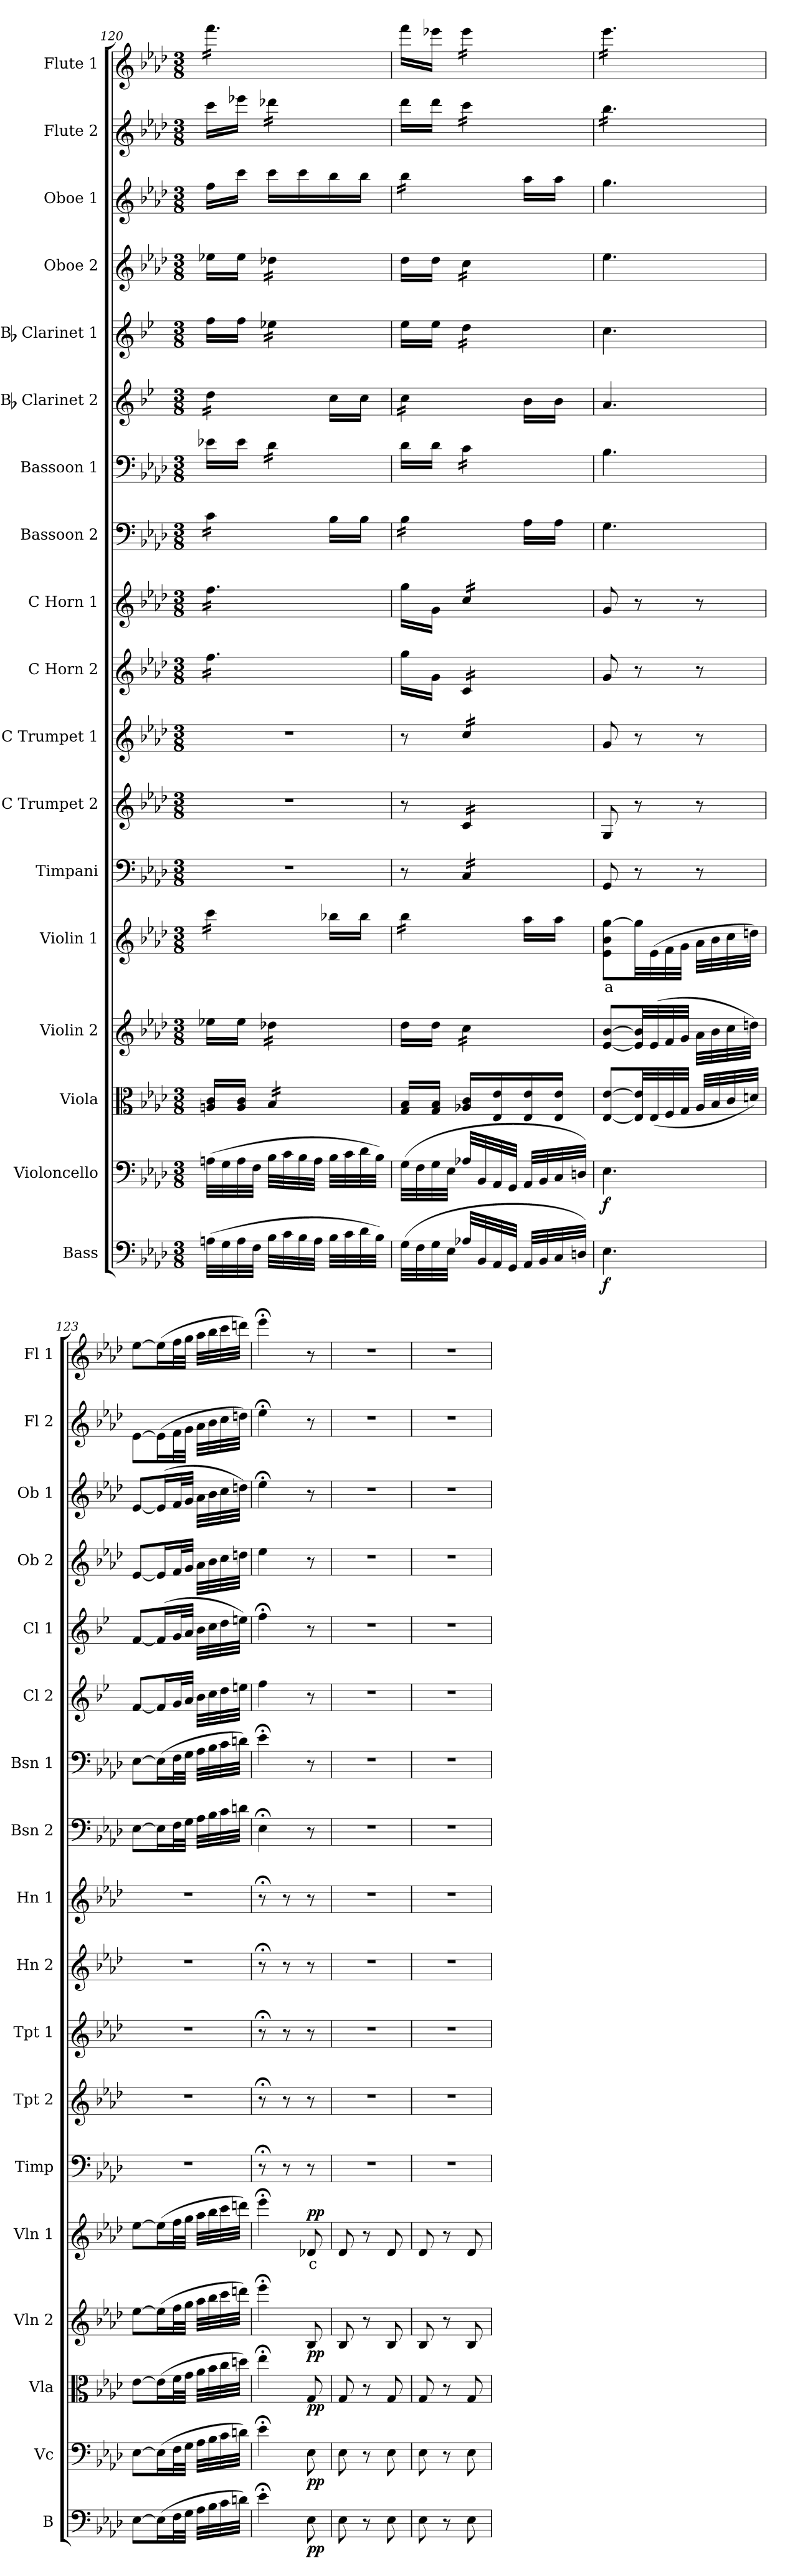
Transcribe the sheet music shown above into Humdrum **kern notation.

**kern	**dynam	**kern	**dynam	**kern	**dynam	**kern	**dynam	**kern	**text	**dynam	**kern	**kern	**kern	**kern	**kern	**kern	**kern	**kern	**kern	**kern	**kern	**kern	**kern
*part18	*part18	*part17	*part17	*part16	*part16	*part15	*part15	*part14	*part14	*part14	*part13	*part12	*part11	*part10	*part9	*part8	*part7	*part6	*part5	*part4	*part3	*part2	*part1
*staff18	*staff18	*staff17	*staff17	*staff16	*staff16	*staff15	*staff15	*staff14	*staff14	*staff14	*staff13	*staff12	*staff11	*staff10	*staff9	*staff8	*staff7	*staff6	*staff5	*staff4	*staff3	*staff2	*staff1
*I"Bass	*	*I"Violoncello	*	*I"Viola	*	*I"Violin 2	*	*I"Violin 1	*	*	*I"Timpani	*I"C Trumpet 2	*I"C Trumpet 1	*I"C Horn 2	*I"C Horn 1	*I"Bassoon 2	*I"Bassoon 1	*I"Bb Clarinet 2	*I"Bb Clarinet 1	*I"Oboe 2	*I"Oboe 1	*I"Flute 2	*I"Flute 1
*I'B	*	*I'Vc	*	*I'Vla	*	*I'Vln 2	*	*I'Vln 1	*	*	*I'Timp	*I'Tpt 2	*I'Tpt 1	*I'Hn 2	*I'Hn 1	*I'Bsn 2	*I'Bsn 1	*I'Cl 2	*I'Cl 1	*I'Ob 2	*I'Ob 1	*I'Fl 2	*I'Fl 1
!!LO:PB:g=z
*clefF4	*	*clefF4	*	*clefC3	*	*clefG2	*	*clefG2	*	*	*clefF4	*clefG2	*clefG2	*clefG2	*clefG2	*clefF4	*clefF4	*clefG2	*clefG2	*clefG2	*clefG2	*clefG2	*clefG2
*ITrd7c12	*	*	*	*	*	*	*	*	*	*	*	*	*	*ITrd7c12	*ITrd7c12	*	*	*ITrd1c2	*ITrd1c2	*	*	*	*
*k[b-e-a-d-]	*	*k[b-e-a-d-]	*	*k[b-e-a-d-]	*	*k[b-e-a-d-]	*	*k[b-e-a-d-]	*	*	*k[b-e-a-d-]	*k[b-e-a-d-]	*k[b-e-a-d-]	*k[b-e-a-d-]	*k[b-e-a-d-]	*k[b-e-a-d-]	*k[b-e-a-d-]	*k[b-e-a-d-]	*k[b-e-a-d-]	*k[b-e-a-d-]	*k[b-e-a-d-]	*k[b-e-a-d-]	*k[b-e-a-d-]
*M3/8	*	*M3/8	*	*M3/8	*	*M3/8	*	*M3/8	*	*	*M3/8	*M3/8	*M3/8	*M3/8	*M3/8	*M3/8	*M3/8	*M3/8	*M3/8	*M3/8	*M3/8	*M3/8	*M3/8
=120	=120	=120	=120	=120	=120	=120	=120	=120	=120	=120	=120	=120	=120	=120	=120	=120	=120	=120	=120	=120	=120	=120	=120
*	*	*	*	*	*	*	*	*tremolo	*	*	*	*	*	*	*	*	*	*	*	*	*	*	*
*	*	*	*	*	*	*	*	*	*	*	*	*	*	*tremolo	*	*	*	*	*	*	*	*	*
*	*	*	*	*	*	*	*	*	*	*	*	*	*	*	*tremolo	*	*	*	*	*	*	*	*
*	*	*	*	*	*	*	*	*	*	*	*	*	*	*	*	*tremolo	*	*	*	*	*	*	*
*	*	*	*	*	*	*	*	*	*	*	*	*	*	*	*	*	*	*tremolo	*	*	*	*	*
*	*	*	*	*	*	*	*	*	*	*	*	*	*	*	*	*	*	*	*	*	*	*	*tremolo
(32AAn\LLL	.	(32An\LLL	.	16An/ 16c/LL	.	16ee-X\LL	.	16ccc\LL	.	.	4.r	4.r	4.r	16f\LL	16f\LL	16c\LL	16e-X\LL	16cc\LL	16ee-\LL	16ee-X\LL	16ff\LL	16ccc\LL	16fff\LL
32GG\	.	32G\	.	.	.	.	.	.	.	.	.	.	.	.	.	.	.	.	.	.	.	.	.
32AA\	.	32A\	.	16A/ 16c/JJ	.	16ee-\JJ	.	16ccc\	.	.	.	.	.	16f\	16f\	16c\	16e-\JJ	16cc\	16ee-\JJ	16ee-\JJ	16ccc\JJ	16eee-X\JJ	16fff\
32FF\JJJ	.	32F\JJJ	.	.	.	.	.	.	.	.	.	.	.	.	.	.	.	.	.	.	.	.	.
*	*	*	*	*tremolo	*	*	*	*	*	*	*	*	*	*	*	*	*	*	*	*	*	*	*
*	*	*	*	*	*	*tremolo	*	*	*	*	*	*	*	*	*	*	*	*	*	*	*	*	*
*	*	*	*	*	*	*	*	*	*	*	*	*	*	*	*	*	*tremolo	*	*	*	*	*	*
*	*	*	*	*	*	*	*	*	*	*	*	*	*	*	*	*	*	*	*tremolo	*	*	*	*
*	*	*	*	*	*	*	*	*	*	*	*	*	*	*	*	*	*	*	*	*tremolo	*	*	*
*	*	*	*	*	*	*	*	*	*	*	*	*	*	*	*	*	*	*	*	*	*	*tremolo	*
32BB-\LLL	.	32B-\LLL	.	16B-/LL	.	16dd-X\LL	.	16ccc\	.	.	.	.	.	16f\	16f\	16c\	16d-\LL	16cc\	16dd-X\LL	16dd-X\LL	16ccc\LL	16ddd-X\LL	16fff\
32C\	.	32c\	.	.	.	.	.	.	.	.	.	.	.	.	.	.	.	.	.	.	.	.	.
32BB-\	.	32B-\	.	16B-/	.	16dd-X\	.	16ccc\JJ	.	.	.	.	.	16f\	16f\	16c\JJ	16d-\	16cc\JJ	16dd-X\	16dd-X\	16ccc\	16ddd-X\	16fff\
*	*	*	*	*	*	*	*	*	*	*	*	*	*	*	*	*	*	*Xtremolo	*	*	*	*	*
*	*	*	*	*	*	*	*	*	*	*	*	*	*	*	*	*Xtremolo	*	*	*	*	*	*	*
*	*	*	*	*	*	*	*	*Xtremolo	*	*	*	*	*	*	*	*	*	*	*	*	*	*	*
32AA\JJJ	.	32A\JJJ	.	.	.	.	.	.	.	.	.	.	.	.	.	.	.	.	.	.	.	.	.
32BB-\LLL	.	32B-\LLL	.	16B-/	.	16dd-X\	.	16bb-X\LL	.	.	.	.	.	16f\	16f\	16B-\LL	16d-\	16b-\LL	16dd-X\	16dd-X\	16bb-\	16ddd-X\	16fff\
32C\	.	32c\	.	.	.	.	.	.	.	.	.	.	.	.	.	.	.	.	.	.	.	.	.
32D-\	.	32d-\	.	16B-/JJ	.	16dd-X\JJ	.	16bb-\JJ	.	.	.	.	.	16f\JJ	16f\JJ	16B-\JJ	16d-\JJ	16b-\JJ	16dd-X\JJ	16dd-X\JJ	16bb-\JJ	16ddd-X\JJ	16fff\JJ
*	*	*	*	*	*	*	*	*	*	*	*	*	*	*	*	*	*	*	*	*	*	*	*Xtremolo
*	*	*	*	*	*	*	*	*	*	*	*	*	*	*	*	*	*	*	*	*	*	*Xtremolo	*
*	*	*	*	*	*	*	*	*	*	*	*	*	*	*	*	*	*	*	*	*Xtremolo	*	*	*
*	*	*	*	*	*	*	*	*	*	*	*	*	*	*	*	*	*	*	*Xtremolo	*	*	*	*
*	*	*	*	*	*	*	*	*	*	*	*	*	*	*	*	*	*Xtremolo	*	*	*	*	*	*
*	*	*	*	*	*	*	*	*	*	*	*	*	*	*	*Xtremolo	*	*	*	*	*	*	*	*
*	*	*	*	*	*	*	*	*	*	*	*	*	*	*Xtremolo	*	*	*	*	*	*	*	*	*
*	*	*	*	*	*	*Xtremolo	*	*	*	*	*	*	*	*	*	*	*	*	*	*	*	*	*
*	*	*	*	*Xtremolo	*	*	*	*	*	*	*	*	*	*	*	*	*	*	*	*	*	*	*
32BB-\JJJ)	.	32B-\JJJ)	.	.	.	.	.	.	.	.	.	.	.	.	.	.	.	.	.	.	.	.	.
=121	=121	=121	=121	=121	=121	=121	=121	=121	=121	=121	=121	=121	=121	=121	=121	=121	=121	=121	=121	=121	=121	=121	=121
*	*	*	*	*	*	*	*	*tremolo	*	*	*	*	*	*	*	*	*	*	*	*	*	*	*
*	*	*	*	*	*	*	*	*	*	*	*	*	*	*	*	*tremolo	*	*	*	*	*	*	*
*	*	*	*	*	*	*	*	*	*	*	*	*	*	*	*	*	*	*tremolo	*	*	*	*	*
*	*	*	*	*	*	*	*	*	*	*	*	*	*	*	*	*	*	*	*	*	*tremolo	*	*
(32GG\LLL	.	(32G\LLL	.	16G/ 16B-/LL	.	16dd-\LL	.	16bb-\LL	.	.	8r	8r	8r	16g\LL	16g\LL	16B-\LL	16d-\LL	16b-\LL	16dd-\LL	16dd-\LL	16bb-\LL	16ddd-\LL	16fff\LL
32FF\	.	32F\	.	.	.	.	.	.	.	.	.	.	.	.	.	.	.	.	.	.	.	.	.
32GG\	.	32G\	.	16G/ 16B-/JJ	.	16dd-\JJ	.	16bb-\	.	.	.	.	.	16G\JJ	16G\JJ	16B-\	16d-\JJ	16b-\	16dd-\JJ	16dd-\JJ	16bb-\	16ddd-\JJ	16eee-X\JJ
32EE-\JJJ	.	32E-\JJJ	.	.	.	.	.	.	.	.	.	.	.	.	.	.	.	.	.	.	.	.	.
*	*	*	*	*	*	*tremolo	*	*	*	*	*	*	*	*	*	*	*	*	*	*	*	*	*
*	*	*	*	*	*	*	*	*	*	*	*tremolo	*	*	*	*	*	*	*	*	*	*	*	*
*	*	*	*	*	*	*	*	*	*	*	*	*tremolo	*	*	*	*	*	*	*	*	*	*	*
*	*	*	*	*	*	*	*	*	*	*	*	*	*tremolo	*	*	*	*	*	*	*	*	*	*
*	*	*	*	*	*	*	*	*	*	*	*	*	*	*tremolo	*	*	*	*	*	*	*	*	*
*	*	*	*	*	*	*	*	*	*	*	*	*	*	*	*tremolo	*	*	*	*	*	*	*	*
*	*	*	*	*	*	*	*	*	*	*	*	*	*	*	*	*	*tremolo	*	*	*	*	*	*
*	*	*	*	*	*	*	*	*	*	*	*	*	*	*	*	*	*	*	*tremolo	*	*	*	*
*	*	*	*	*	*	*	*	*	*	*	*	*	*	*	*	*	*	*	*	*tremolo	*	*	*
*	*	*	*	*	*	*	*	*	*	*	*	*	*	*	*	*	*	*	*	*	*	*tremolo	*
*	*	*	*	*	*	*	*	*	*	*	*	*	*	*	*	*	*	*	*	*	*	*	*tremolo
32AA-X/LLL	.	32A-X/LLL	.	16A-X/ 16c/LL	.	16cc\LL	.	16bb-\	.	.	16C/LL	16c/LL	16cc/LL	16C/LL	16c/LL	16B-\	16c\LL	16b-\	16cc\LL	16cc\LL	16bb-\	16ccc\LL	16eee-\LL
32BBB-/	.	32BB-/	.	.	.	.	.	.	.	.	.	.	.	.	.	.	.	.	.	.	.	.	.
32AAA-/	.	32AA-/	.	16E-/ 16e-/	.	16cc\	.	16bb-\JJ	.	.	16C/	16c/	16cc/	16C/	16c/	16B-\JJ	16c\	16b-\JJ	16cc\	16cc\	16bb-\JJ	16ccc\	16eee-\
*	*	*	*	*	*	*	*	*	*	*	*	*	*	*	*	*	*	*	*	*	*Xtremolo	*	*
*	*	*	*	*	*	*	*	*	*	*	*	*	*	*	*	*	*	*Xtremolo	*	*	*	*	*
*	*	*	*	*	*	*	*	*	*	*	*	*	*	*	*	*Xtremolo	*	*	*	*	*	*	*
*	*	*	*	*	*	*	*	*Xtremolo	*	*	*	*	*	*	*	*	*	*	*	*	*	*	*
32GGG/JJJ	.	32GG/JJJ	.	.	.	.	.	.	.	.	.	.	.	.	.	.	.	.	.	.	.	.	.
32AAA-/LLL	.	32AA-/LLL	.	16E-/ 16e-/	.	16cc\	.	16aa-\LL	.	.	16C/	16c/	16cc/	16C/	16c/	16A-\LL	16c\	16a-\LL	16cc\	16cc\	16aa-\LL	16ccc\	16eee-\
32BBB-/	.	32BB-/	.	.	.	.	.	.	.	.	.	.	.	.	.	.	.	.	.	.	.	.	.
32CC/	.	32C/	.	16E-/ 16e-/JJ	.	16cc\JJ	.	16aa-\JJ	.	.	16C/JJ	16c/JJ	16cc/JJ	16C/JJ	16c/JJ	16A-\JJ	16c\JJ	16a-\JJ	16cc\JJ	16cc\JJ	16aa-\JJ	16ccc\JJ	16eee-\JJ
*	*	*	*	*	*	*	*	*	*	*	*	*	*	*	*	*	*	*	*	*Xtremolo	*	*	*
*	*	*	*	*	*	*	*	*	*	*	*	*	*	*	*	*	*	*	*Xtremolo	*	*	*	*
*	*	*	*	*	*	*	*	*	*	*	*	*	*	*	*	*	*Xtremolo	*	*	*	*	*	*
*	*	*	*	*	*	*	*	*	*	*	*	*	*	*	*Xtremolo	*	*	*	*	*	*	*	*
*	*	*	*	*	*	*	*	*	*	*	*	*	*	*Xtremolo	*	*	*	*	*	*	*	*	*
*	*	*	*	*	*	*	*	*	*	*	*	*	*Xtremolo	*	*	*	*	*	*	*	*	*	*
*	*	*	*	*	*	*	*	*	*	*	*	*Xtremolo	*	*	*	*	*	*	*	*	*	*	*
*	*	*	*	*	*	*	*	*	*	*	*Xtremolo	*	*	*	*	*	*	*	*	*	*	*	*
*	*	*	*	*	*	*Xtremolo	*	*	*	*	*	*	*	*	*	*	*	*	*	*	*	*	*
32DDn/JJJ)	.	32Dn/JJJ)	.	.	.	.	.	.	.	.	.	.	.	.	.	.	.	.	.	.	.	.	.
=122	=122	=122	=122	=122	=122	=122	=122	=122	=122	=122	=122	=122	=122	=122	=122	=122	=122	=122	=122	=122	=122	=122	=122
!	!LO:DY:b	!	!LO:DY:b	!	!	!	!	!	!LO:LY:b:color=#FF0000	!	!	!	!	!	!	!	!	!	!	!	!	!	!
4.EE-\	f	4.E-\	f	[8E-/ [8e-/L	.	[8e-/ [8b-/L	.	8e-\ 8b-\ [8gg\L	a	.	8GG/	8G/	8g/	8G/	8G/	4.G\	4.B-\	4.g/	4.b-\	4.ee-\	4.gg\	16bb-\LL	16eee-\LL
.	.	.	.	.	.	.	.	.	.	.	.	.	.	.	.	.	.	.	.	.	.	16bb-\	16eee-\
.	.	.	.	32E-/] 32e-/]LL	.	32e-/] 32b-/]LL	.	32gg\LL]	.	.	8r	8r	8r	8r	8r	.	.	.	.	.	.	16bb-\	16eee-\
.	.	.	.	(32E-/	.	(32e-/	.	(32e-\	.	.	.	.	.	.	.	.	.	.	.	.	.	.	.
.	.	.	.	32F/	.	32f/	.	32f\	.	.	.	.	.	.	.	.	.	.	.	.	.	16bb-\	16eee-\
.	.	.	.	32G/JJJ	.	32g/JJJ	.	32g\JJJ	.	.	.	.	.	.	.	.	.	.	.	.	.	.	.
.	.	.	.	32A-/LLL	.	32a-\LLL	.	32a-\LLL	.	.	8r	8r	8r	8r	8r	.	.	.	.	.	.	16bb-\	16eee-\
.	.	.	.	32B-/	.	32b-\	.	32b-\	.	.	.	.	.	.	.	.	.	.	.	.	.	.	.
.	.	.	.	32c/	.	32cc\	.	32cc\	.	.	.	.	.	.	.	.	.	.	.	.	.	16bb-\JJ	16eee-\JJ
*	*	*	*	*	*	*	*	*	*	*	*	*	*	*	*	*	*	*	*	*	*	*	*Xtremolo
*	*	*	*	*	*	*	*	*	*	*	*	*	*	*	*	*	*	*	*	*	*	*Xtremolo	*
.	.	.	.	32dn/JJJ)	.	32ddn\JJJ)	.	32ddn\JJJ)	.	.	.	.	.	.	.	.	.	.	.	.	.	.	.
=123	=123	=123	=123	=123	=123	=123	=123	=123	=123	=123	=123	=123	=123	=123	=123	=123	=123	=123	=123	=123	=123	=123	=123
[8EE-\L	.	[8E-\L	.	[8e-\L	.	[8ee-\L	.	[8ee-\L	.	.	4.r	4.r	4.r	4.r	4.r	[8E-\L	[8E-\L	[8e-/L	[8e-/L	[8e-/L	[8e-/L	[8e-\L	[8ee-\L
(16EE-\L]	.	(16E-\L]	.	(16e-\L]	.	(16ee-\L]	.	(16ee-\L]	.	.	.	.	.	.	.	16E-\L]	(16E-\L]	16e-/L]	(16e-/L]	16e-/L]	(16e-/L]	(16e-\L]	(16ee-\L]
32FF\L	.	32F\L	.	32f\L	.	32ff\L	.	32ff\L	.	.	.	.	.	.	.	32F\L	32F\L	32f/L	32f/L	32f/L	32f/L	32f\L	32ff\L
32GG\JJJ	.	32G\JJJ	.	32g\JJJ	.	32gg\JJJ	.	32gg\JJJ	.	.	.	.	.	.	.	32G\JJJ	32G\JJJ	32g/JJJ	32g/JJJ	32g/JJJ	32g/JJJ	32g\JJJ	32gg\JJJ
32AA-\LLL	.	32A-\LLL	.	32a-\LLL	.	32aa-\LLL	.	32aa-\LLL	.	.	.	.	.	.	.	32A-\LLL	32A-\LLL	32a-\LLL	32a-\LLL	32a-\LLL	32a-\LLL	32a-\LLL	32aa-\LLL
32BB-\	.	32B-\	.	32b-\	.	32bb-\	.	32bb-\	.	.	.	.	.	.	.	32B-\	32B-\	32b-\	32b-\	32b-\	32b-\	32b-\	32bb-\
32C\	.	32c\	.	32cc\	.	32ccc\	.	32ccc\	.	.	.	.	.	.	.	32c\	32c\	32cc\	32cc\	32cc\	32cc\	32cc\	32ccc\
32Dn\JJJ)	.	32dn\JJJ)	.	32ddn\JJJ)	.	32dddn\JJJ)	.	32dddn\JJJ)	.	.	.	.	.	.	.	32dn\JJJ	32dn\JJJ)	32ddn\JJJ	32ddn\JJJ)	32ddn\JJJ	32ddn\JJJ)	32ddn\JJJ)	32dddn\JJJ)
=124	=124	=124	=124	=124	=124	=124	=124	=124	=124	=124	=124	=124	=124	=124	=124	=124	=124	=124	=124	=124	=124	=124	=124
4E-;<\	.	4e-;<\	.	4ee-;<\	.	4eee-;<\	.	4eee-;<\	.	.	8r;<	8r;<	8r;<	8r;<	8r;<	4E-;<\	4e-;<\	4ee-\	4ee-;<\	4ee-\	4ee-;<\	4ee-;<\	4eee-;<\
.	.	.	.	.	.	.	.	.	.	.	8r	8r	8r	8r	8r	.	.	.	.	.	.	.	.
!	!LO:DY:b	!	!LO:DY:b	!	!LO:DY:b	!	!LO:DY:b	!	!LO:LY:b:color=#FF0000	!LO:DY:b	!	!	!	!	!	!	!	!	!	!	!	!	!
8EE-\	pp	8E-\	pp	8G/	pp	8B-/	pp	8d-X/	c	pp	8r	8r	8r	8r	8r	8r	8r	8r	8r	8r	8r	8r	8r
=125	=125	=125	=125	=125	=125	=125	=125	=125	=125	=125	=125	=125	=125	=125	=125	=125	=125	=125	=125	=125	=125	=125	=125
8EE-\	.	8E-\	.	8G/	.	8B-/	.	8d-/	.	.	4.r	4.r	4.r	4.r	4.r	4.r	4.r	4.r	4.r	4.r	4.r	4.r	4.r
8r	.	8r	.	8r	.	8r	.	8r	.	.	.	.	.	.	.	.	.	.	.	.	.	.	.
8EE-\	.	8E-\	.	8G/	.	8B-/	.	8d-/	.	.	.	.	.	.	.	.	.	.	.	.	.	.	.
=126	=126	=126	=126	=126	=126	=126	=126	=126	=126	=126	=126	=126	=126	=126	=126	=126	=126	=126	=126	=126	=126	=126	=126
8EE-\	.	8E-\	.	8G/	.	8B-/	.	8d-/	.	.	4.r	4.r	4.r	4.r	4.r	4.r	4.r	4.r	4.r	4.r	4.r	4.r	4.r
8r	.	8r	.	8r	.	8r	.	8r	.	.	.	.	.	.	.	.	.	.	.	.	.	.	.
8EE-\	.	8E-\	.	8G/	.	8B-/	.	8d-/	.	.	.	.	.	.	.	.	.	.	.	.	.	.	.
=	=	=	=	=	=	=	=	=	=	=	=	=	=	=	=	=	=	=	=	=	=	=	=
*-	*-	*-	*-	*-	*-	*-	*-	*-	*-	*-	*-	*-	*-	*-	*-	*-	*-	*-	*-	*-	*-	*-	*-
